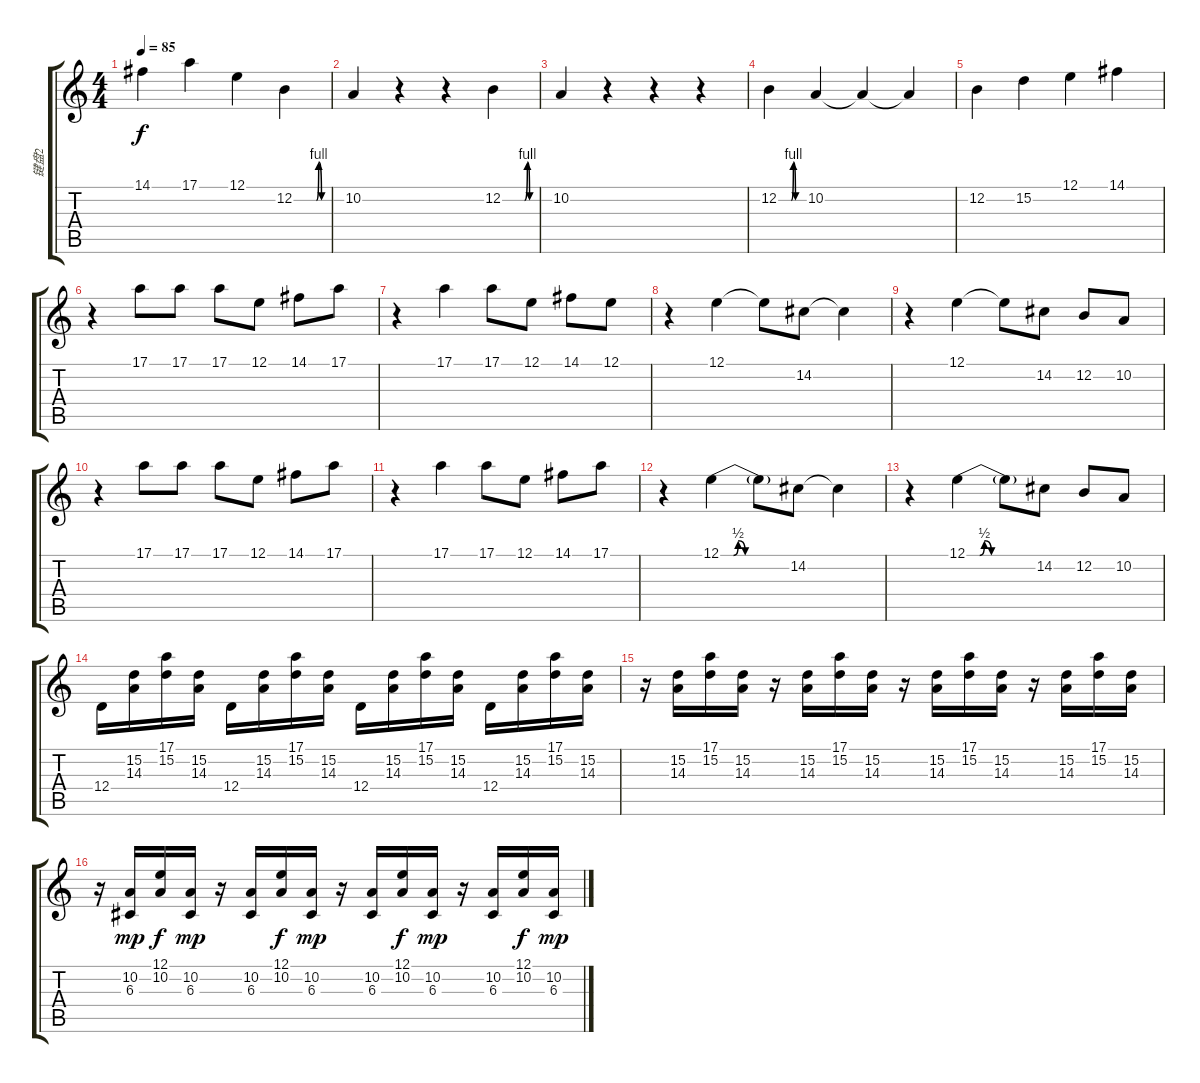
\track ("键盘2" "键盘2") {instrument panflute}
\staff {score tabs}
\tuning (E4 B3 G3 D3 A2 E2) {hide}
\ts (4 4)
\tempo 85
\clef g2
\ks c
14.1.4{dy f} 17.1.4 12.1.4 12.2{be (custom 0 0 30 0 40 0 44 4 49 0 60 0)}.4 |
10.2.4 r.4 r.4 12.2{be (custom 0 0 30 0 40 0 45 4 49 0 60 0)}.4 |
10.2.4 r.4 r.4 r.4 |
12.2{be (custom 0 0 30 0 35 4 40 0 60 0)}.4 10.2.4 10.2{t}.4 10.2{t}.4 |
12.2.4 15.2.4 12.1.4 14.1.4 |
r.4 17.1.8 17.1.8 17.1.8 12.1.8 14.1.8 17.1.8 |
r.4 17.1.4 17.1.8 12.1.8 14.1.8 12.1.8 |
r.4 12.1.4 12.1{t}.8 14.2.8 14.2{t}.4 |
r.4 12.1.4 12.1{t}.8 14.2.8 12.2.8 10.2.8 |
r.4 17.1.8 17.1.8 17.1.8 12.1.8 14.1.8 17.1.8 |
r.4 17.1.4 17.1.8 12.1.8 14.1.8 17.1.8 |
r.4 12.1{be (custom 0 0 11 0 15 2 21 0 30 0 39 0 60 0)}.4 12.1{t}.8 14.2.8 14.2{t}.4 |
r.4 12.1{be (custom 0 0 11 0 15 2 21 0 30 0 39 0 60 0)}.4 12.1{t}.8 14.2.8 12.2.8 10.2.8 |
12.4.16{volume 8 instrument honkytonkpiano} (15.2 14.3).16 (17.1 15.2).16 (15.2 14.3).16 12.4.16 (15.2 14.3).16 (17.1 15.2).16 (15.2 14.3).16 12.4.16 (15.2 14.3).16 (17.1 15.2).16 (15.2 14.3).16 12.4.16 (15.2 14.3).16 (17.1 15.2).16 (15.2 14.3).16 |
r.16 (15.2 14.3).16 (17.1 15.2).16 (15.2 14.3).16 r.16 (15.2 14.3).16 (17.1 15.2).16 (15.2 14.3).16 r.16 (15.2 14.3).16 (17.1 15.2).16 (15.2 14.3).16 r.16 (15.2 14.3).16 (17.1 15.2).16 (15.2 14.3).16 |
r.16 (10.2 6.3).16{dy mp} (12.1 10.2).16{dy f} (10.2 6.3).16{dy mp} r.16 (10.2 6.3).16 (12.1 10.2).16{dy f} (10.2 6.3).16{dy mp} r.16 (10.2 6.3).16 (12.1 10.2).16{dy f} (10.2 6.3).16{dy mp} r.16 (10.2 6.3).16 (12.1 10.2).16{dy f} (10.2 6.3).16{dy mp}
